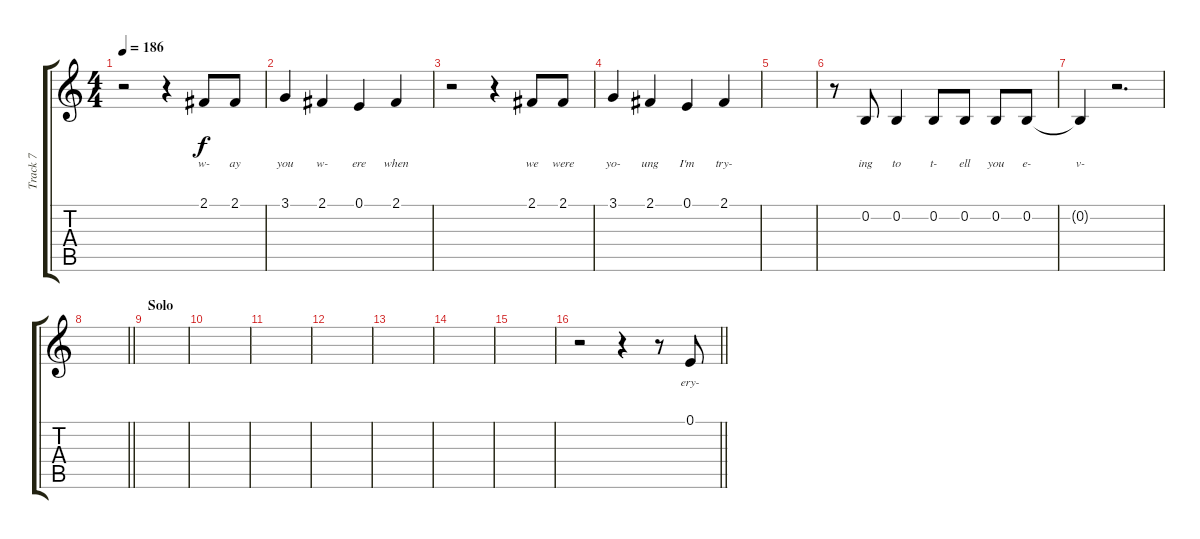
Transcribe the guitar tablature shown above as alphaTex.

\track ("Track 7" "Track 7") {instrument clarinet}
\staff {score tabs}
\tuning (E4 B3 G3 D3 A2 E2) {hide}
\ts (4 4)
\tempo 186
\clef g2
\ks c
r.2{dy f} r.4 2.1.8{lyrics (0 "w-") lyrics (1 "") lyrics (2 "") lyrics (3 "") lyrics (4 "")} 2.1.8{lyrics (0 "ay") lyrics (1 "") lyrics (2 "") lyrics (3 "") lyrics (4 "")} |
3.1.4{lyrics (0 "you") lyrics (1 "") lyrics (2 "") lyrics (3 "") lyrics (4 "")} 2.1.4{lyrics (0 "w-") lyrics (1 "") lyrics (2 "") lyrics (3 "") lyrics (4 "")} 0.1.4{lyrics (0 "ere") lyrics (1 "") lyrics (2 "") lyrics (3 "") lyrics (4 "")} 2.1.4{lyrics (0 "when") lyrics (1 "") lyrics (2 "") lyrics (3 "") lyrics (4 "")} |
r.2 r.4 2.1.8{lyrics (0 "we") lyrics (1 "") lyrics (2 "") lyrics (3 "") lyrics (4 "")} 2.1.8{lyrics (0 "were") lyrics (1 "") lyrics (2 "") lyrics (3 "") lyrics (4 "")} |
3.1.4{lyrics (0 "yo-") lyrics (1 "") lyrics (2 "") lyrics (3 "") lyrics (4 "")} 2.1.4{lyrics (0 "ung") lyrics (1 "") lyrics (2 "") lyrics (3 "") lyrics (4 "")} 0.1.4{lyrics (0 "I'm") lyrics (1 "") lyrics (2 "") lyrics (3 "") lyrics (4 "")} 2.1.4{lyrics (0 "try-") lyrics (1 "") lyrics (2 "") lyrics (3 "") lyrics (4 "")} |
|
r.8 0.2.8{lyrics (0 "ing") lyrics (1 "") lyrics (2 "") lyrics (3 "") lyrics (4 "")} 0.2.4{lyrics (0 "to") lyrics (1 "") lyrics (2 "") lyrics (3 "") lyrics (4 "")} 0.2.8{lyrics (0 "t-") lyrics (1 "") lyrics (2 "") lyrics (3 "") lyrics (4 "")} 0.2.8{lyrics (0 "ell") lyrics (1 "") lyrics (2 "") lyrics (3 "") lyrics (4 "")} 0.2.8{lyrics (0 "you") lyrics (1 "") lyrics (2 "") lyrics (3 "") lyrics (4 "")} 0.2.8{lyrics (0 "e-") lyrics (1 "") lyrics (2 "") lyrics (3 "") lyrics (4 "")} |
0.2{t}.4{lyrics (0 "v-") lyrics (1 "") lyrics (2 "") lyrics (3 "") lyrics (4 "")} r.2{d} |
\barLineRight lightlight
|
\section ("" "Solo")
|
|
|
|
|
|
|
\barLineRight lightlight
r.2 r.4 r.8 0.1.8{lyrics (0 "ery-") lyrics (1 "") lyrics (2 "") lyrics (3 "") lyrics (4 "")}
